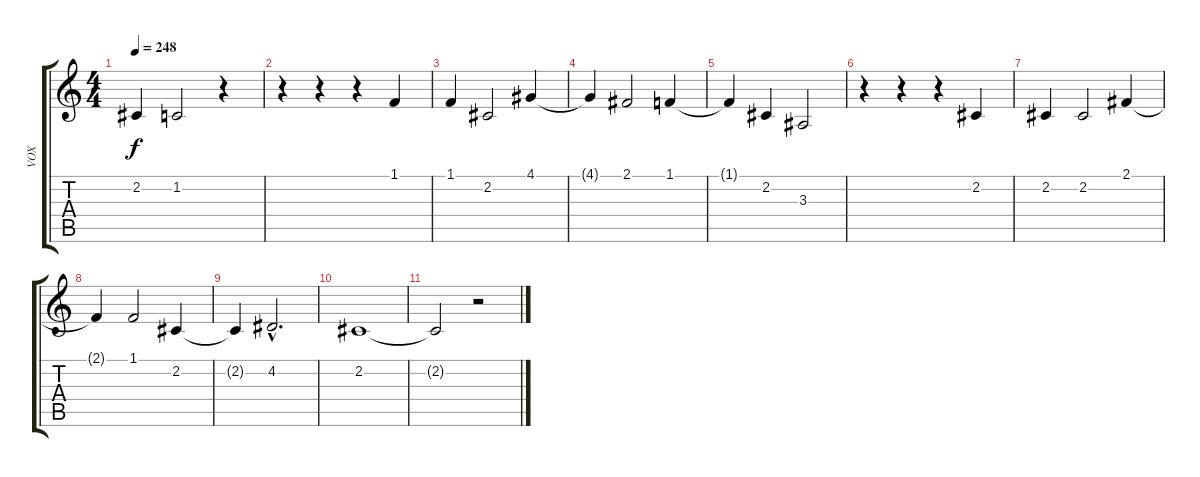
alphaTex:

\track ("VOX" "VOX") {instrument lead2sawtooth}
\staff {score tabs}
\tuning (E4 B3 G3 D3 A2 E2) {hide}
\ts (4 4)
\tempo 248
\clef g2
\ks c
2.2{t}.4{dy f} 1.2.2 r.4 |
r.4 r.4 r.4 1.1.4 |
1.1.4 2.2.2 4.1.4 |
4.1{t}.4 2.1.2 1.1.4 |
1.1{t}.4 2.2.4 3.3.2 |
r.4 r.4 r.4 2.2.4 |
2.2.4 2.2.2 2.1.4 |
2.1{t}.4 1.1.2 2.2.4 |
2.2{t}.4 4.2{hac}.2{d} |
2.2.1 |
2.2{t}.2 r.2
